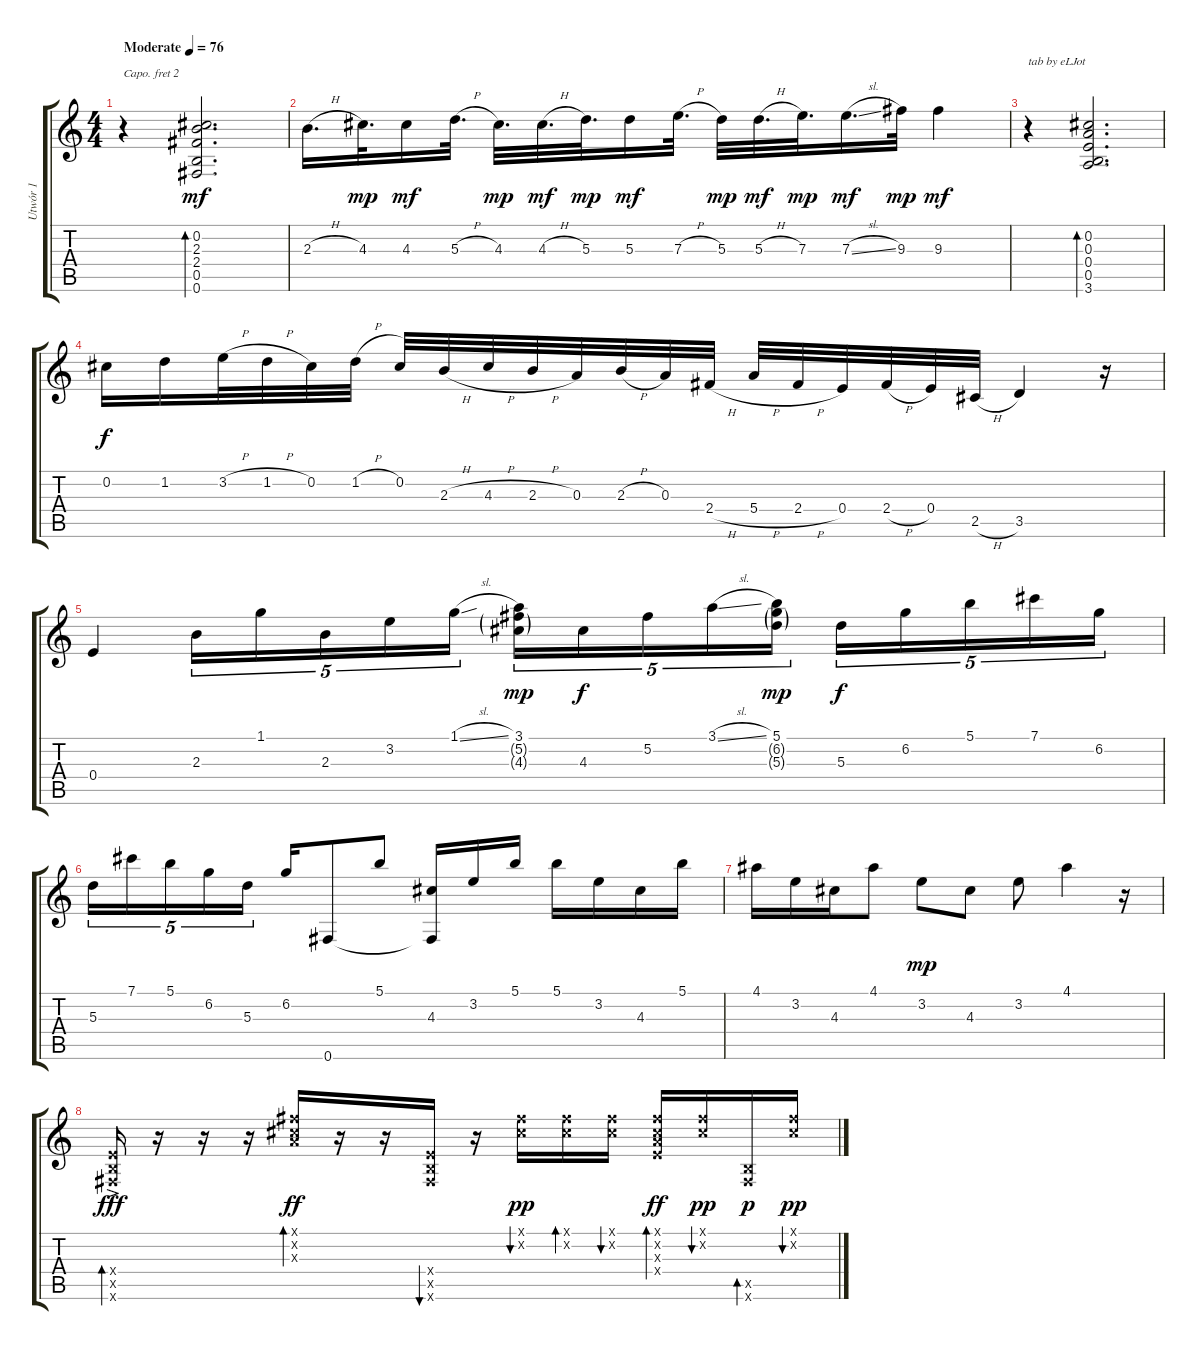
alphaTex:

\track ("Utwór 1" "Utwór 1") {instrument acousticguitarnylon}
\staff {score tabs}
\capo 2
\tuning (E4 B3 G3 D3 A2 E2) {hide}
\ts (4 4)
\tempo (76 "Moderate")
\clef g2
\ks c
r.4{dy mf instrument acousticguitarnylon} (0.2 2.3 2.4 0.5 0.6).2{d bd 240} |
2.3{h}.16{d} 4.3.32{d dy mp} 4.3.16{dy mf} 5.3{h}.32{d} 4.3.32{d dy mp} 4.3{h}.32{d dy mf} 5.3.32{d dy mp} 5.3.16{dy mf} 7.3{h}.32{d} 5.3.32{dy mp} 5.3{h}.32{d dy mf} 7.3.32{d dy mp} 7.3{sl}.16{d dy mf} 9.3.32{dy mp} 9.3.4{dy mf} |
r.4{txt "tab by eLJot"} (0.2 0.3 0.4 0.5 3.6).2{d bd 240} |
0.2.16{dy f} 1.2.16 3.2{h}.32 1.2{h}.32 0.2.32 1.2{h}.32 0.2.32 2.3{h}.32 4.3{h}.32 2.3{h}.32 0.3.32 2.3{h}.32 0.3.32 2.4{h}.32 5.4{h}.32 2.4{h}.32 0.4.32 2.4{h}.32 0.4.32 2.5{h}.32 3.5.4 r.16 |
0.4.4 2.3.16{tu (5 4)} 1.1.16{tu (5 4)} 2.3.16{tu (5 4)} 3.2.16{tu (5 4)} 1.1{sl}.16{tu (5 4)} (3.1 5.2{g} 4.3{g}).16{tu (5 4) dy mp} 4.3.16{tu (5 4) dy f} 5.2.16{tu (5 4)} 3.1{sl}.16{tu (5 4)} (5.1 6.2{g} 5.3{g}).16{tu (5 4) dy mp} 5.3.16{tu (5 4) dy f} 6.2.16{tu (5 4)} 5.1.16{tu (5 4)} 7.1.16{tu (5 4)} 6.2.16{tu (5 4)} |
5.3.16{tu (5 4)} 7.1.16{tu (5 4)} 5.1.16{tu (5 4)} 6.2.16{tu (5 4)} 5.3.16{tu (5 4)} 6.2.16 0.6.8 5.1.8 (4.3 0.6{t}).16 3.2.16 5.1.16 5.1.16 3.2.16 4.3.16 5.1.16 |
4.1.16 3.2.16 4.3.16 4.1.8 3.2.8{dy mp} 4.3.8 3.2.8 4.1.4 r.16 |
(0.4{ac x} 0.5{ac x} 0.6{ac x}).16{bd 30 dy fff} r.16 r.16 r.16 (0.1{x} 0.2{x} 0.3{x}).16{bd 30 dy ff} r.16 r.16 (0.4{x} 0.5{x} 0.6{x}).16{bu 30} r.16 (0.1{x} 0.2{x}).16{bu 30 dy pp} (0.1{x} 0.2{x}).16{bd 30} (0.1{x} 0.2{x}).16{bu 30} (0.1{x} 0.2{x} 0.3{x} 0.4{x}).16{bd 30 dy ff} (0.1{x} 0.2{x}).16{bu 30 dy pp} (0.5{x} 0.6{x}).16{bd 30 dy p} (0.1{x} 0.2{x}).16{bu 30 dy pp}
